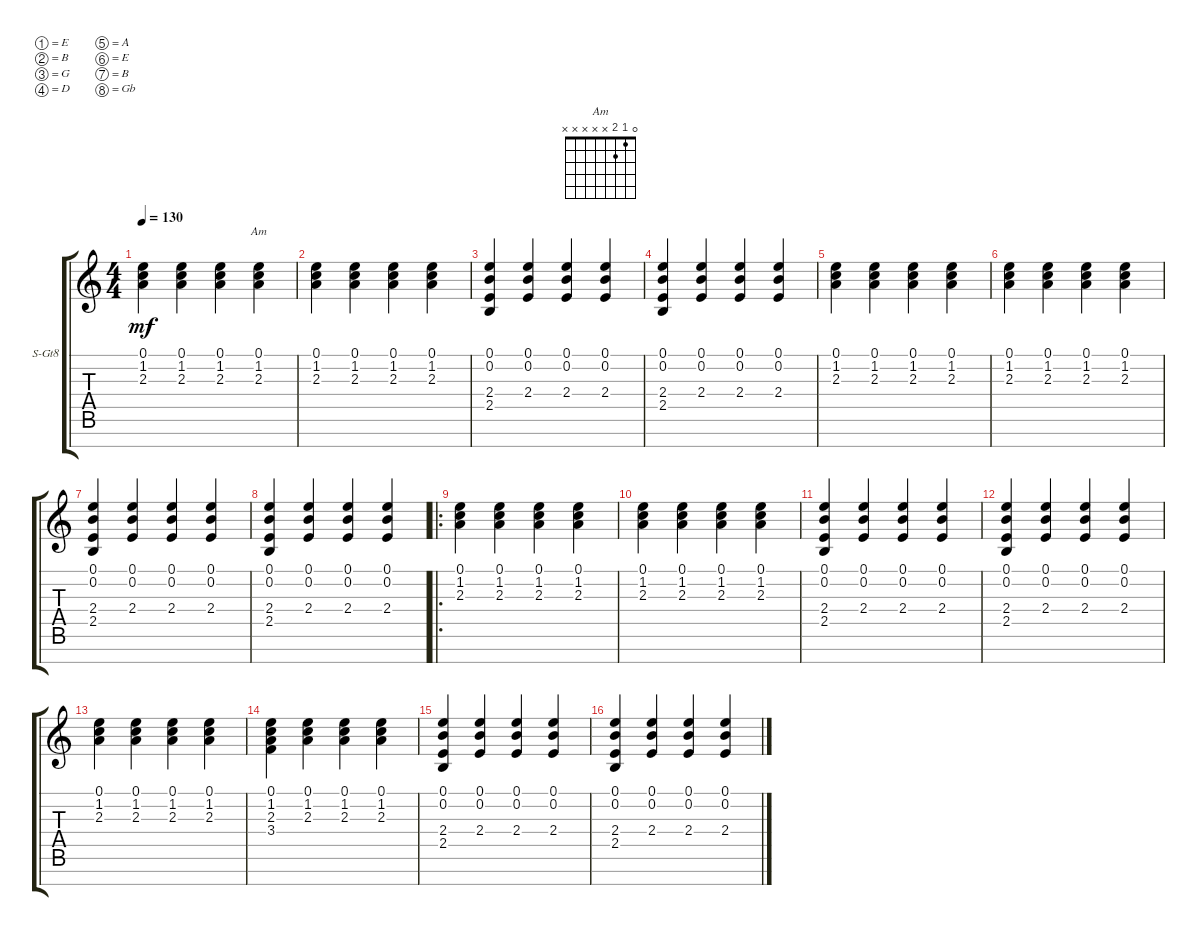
\defaultSystemsLayout 4
\bracketExtendMode groupsimilarinstruments
\firstSystemTrackNameOrientation horizontal
\otherSystemsTrackNameOrientation horizontal
\track ("Steel Guitar" "S-Gt8") {instrument acousticguitarsteel}
\staff {score tabs}
\tuning (E4 B3 G3 D3 A2 E2 B1 Gb1)
\chord ("Am" 0 1 2 x x x x x)
\ts (4 4)
\tempo 130
\clef g2
\scale
0.485477
\ks c
(2.3 1.2 0.1).4{dy mf instrument acousticguitarsteel} (2.3 1.2 0.1).4 (2.3 1.2 0.1).4 (2.3 1.2 0.1).4{ch "Am"} |
\scale
0.257261 (2.3 1.2 0.1).4 (2.3 1.2 0.1).4 (2.3 1.2 0.1).4 (2.3 1.2 0.1).4 |
\scale
0.257261 (2.4 0.2 0.1 2.5).4 (2.4 0.1 0.2).4 (2.4 0.1 0.2).4 (2.4 0.1 0.2).4 |
\scale
0.333333 (2.4 0.2 0.1 2.5).4 (2.4 0.1 0.2).4 (2.4 0.1 0.2).4 (2.4 0.1 0.2).4 |
\scale
0.333333 (2.3 1.2 0.1).4 (2.3 1.2 0.1).4 (2.3 1.2 0.1).4 (2.3 1.2 0.1).4 |
\scale
0.333333 (2.3 1.2 0.1).4 (2.3 1.2 0.1).4 (2.3 1.2 0.1).4 (2.3 1.2 0.1).4 |
\scale
0.313131 (2.4 0.2 0.1 2.5).4 (2.4 0.1 0.2).4 (2.4 0.1 0.2).4 (2.4 0.1 0.2).4 |
\scale
0.313131 (2.4 0.2 0.1 2.5).4 (2.4 0.1 0.2).4 (2.4 0.1 0.2).4 (2.4 0.1 0.2).4 |
\ro
\scale
0.373737 (2.3 1.2 0.1).4 (2.3 1.2 0.1).4 (2.3 1.2 0.1).4 (2.3 1.2 0.1).4 |
\scale
0.333333 (2.3 1.2 0.1).4 (2.3 1.2 0.1).4 (2.3 1.2 0.1).4 (2.3 1.2 0.1).4 |
\scale
0.333333 (2.4 0.2 0.1 2.5).4 (2.4 0.1 0.2).4 (2.4 0.1 0.2).4 (2.4 0.1 0.2).4 |
\scale
0.333333 (2.4 0.2 0.1 2.5).4 (2.4 0.1 0.2).4 (2.4 0.1 0.2).4 (2.4 0.1 0.2).4 |
\scale
0.333333 (2.3 1.2 0.1).4 (2.3 1.2 0.1).4 (2.3 1.2 0.1).4 (2.3 1.2 0.1).4 |
\scale
0.333333 (2.3 1.2 0.1 3.4).4 (2.3 1.2 0.1).4 (2.3 1.2 0.1).4 (2.3 1.2 0.1).4 |
\scale
0.333333 (2.4 0.2 0.1 2.5).4 (2.4 0.1 0.2).4 (2.4 0.1 0.2).4 (2.4 0.1 0.2).4 |
\scale
0.333333 (2.4 0.2 0.1 2.5).4 (2.4 0.1 0.2).4 (2.4 0.1 0.2).4 (2.4 0.1 0.2).4
